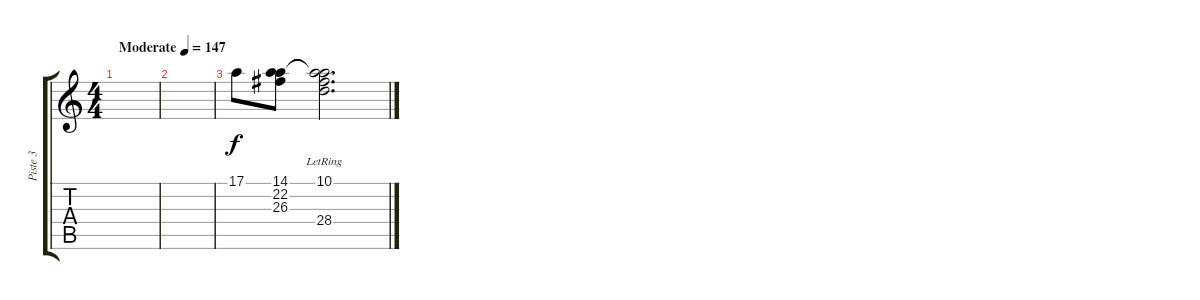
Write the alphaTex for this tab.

\track ("Piste 3" "Piste 3") {instrument vibraphone}
\staff {score tabs}
\tuning (E4 B3 G3 D3 A2 E2) {hide}
\ts (4 4)
\tempo (147 "Moderate")
\clef g2
\ks c
|
|
17.1.8 (14.1 22.2 26.3).8 (10.1{lr} 22.2{t} 26.3{t} 28.4).2{d}
